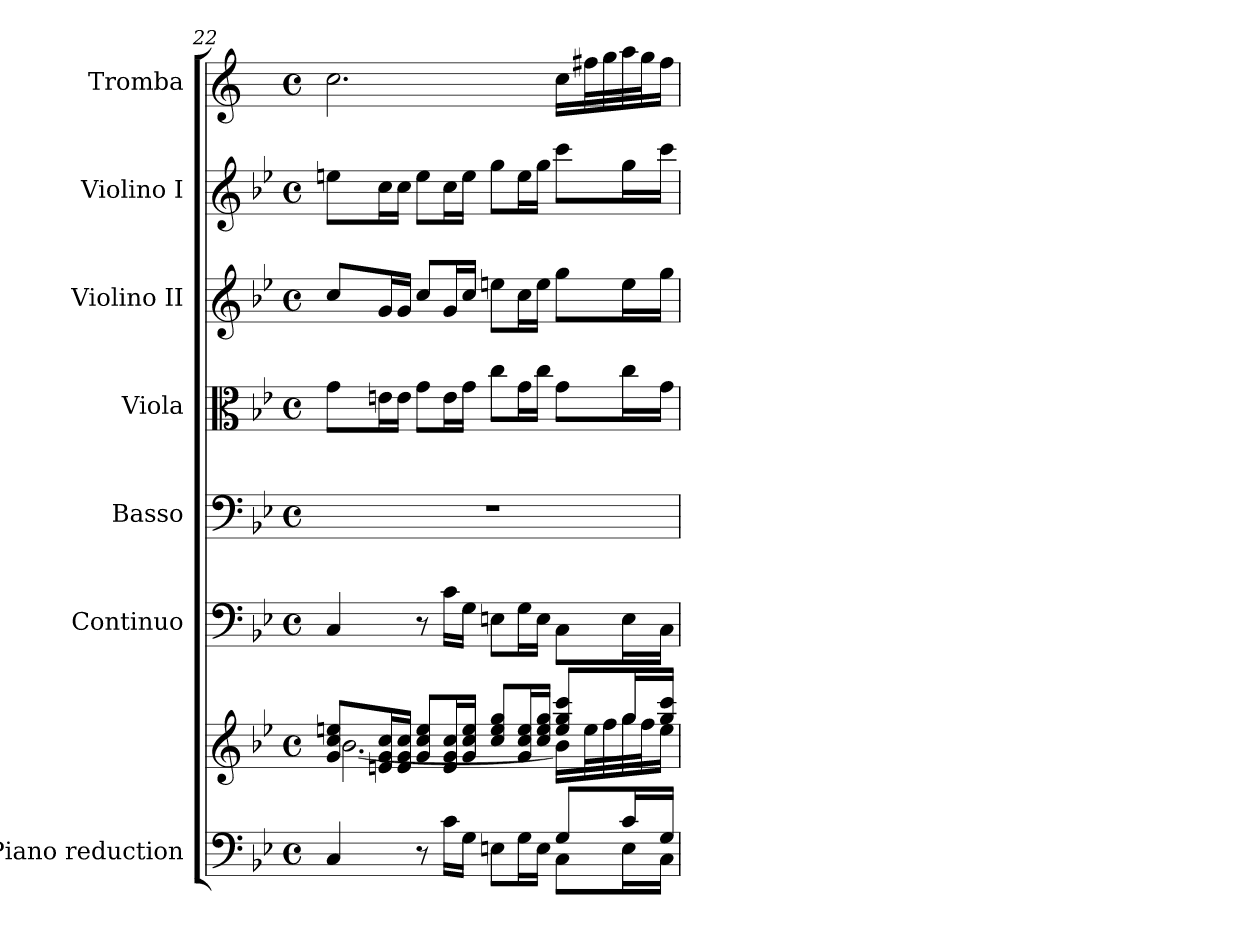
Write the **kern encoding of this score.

**kern	**kern	**kern	**kern	**kern	**kern	**kern	**kern
*part7	*part7	*part6	*part5	*part4	*part3	*part2	*part1
*staff8	*staff7	*staff6	*staff5	*staff4	*staff3	*staff2	*staff1
*I"Piano reduction	*	*I"Continuo	*I"Basso	*I"Viola	*I"Violino II	*I"Violino I	*I"Tromba
*I'Pno	*	*	*	*	*	*	*
*clefF4	*clefG2	*clefF4	*clefF4	*clefC3	*clefG2	*clefG2	*clefG2
*	*	*	*	*	*	*	*ITrd1c2
*k[b-e-]	*k[b-e-]	*k[b-e-]	*k[b-e-]	*k[b-e-]	*k[b-e-]	*k[b-e-]	*k[b-e-]
*M4/4	*M4/4	*M4/4	*M4/4	*M4/4	*M4/4	*M4/4	*M4/4
*met(c)	*met(c)	*met(c)	*met(c)	*met(c)	*met(c)	*met(c)	*met(c)
=22	=22	=22	=22	=22	=22	=22	=22
*^	*^	*	*	*	*	*	*
4C/	4ryy	8g/ 8cc/ 8een/L	[2.b-\	4C/	1r	8g\L	8cc/L	8een\L	2.b-\
.	.	16en/ 16g/ 16cc/L	.	.	.	16en\L	16g/L	16cc\L	.
.	.	16e/ 16g/ 16cc/JJ	.	.	.	16e\JJ	16g/JJ	16cc\JJ	.
8r	8ryy	8g/ 8cc/ 8ee/L	.	8r	.	8g\L	8cc/L	8ee\L	.
8ryy	16c\LL	16e/ 16g/ 16cc/L	.	16c\LL	.	16e\L	16g/L	16cc\L	.
.	16G\JJ	16g/ 16cc/ 16ee/JJ	.	16G\JJ	.	16g\JJ	16cc/JJ	16ee\JJ	.
4ryy	8En\L	8cc/ 8ee/ 8gg/L	.	8En\L	.	8cc\L	8een\L	8gg\L	.
.	16G\L	16g/ 16cc/ 16ee/L	.	16G\L	.	16g\L	16cc\L	16ee\L	.
.	16E\JJ	16cc/ 16ee/ 16gg/JJ	.	16E\JJ	.	16cc\JJ	16ee\JJ	16gg\JJ	.
8G/L	8C\L	8ee/ 8gg/ 8ccc/L	16b-\LL]	8C\L	.	8g\L	8gg\L	8ccc\L	16b-\LL
.	.	.	32ee\L	.	.	.	.	.	32een\L
.	.	.	32ff\	.	.	.	.	.	32ff\
16c/L	16E\L	16gg/L	32gg\	16E\L	.	16cc\L	16ee\L	16gg\L	32gg\
.	.	.	32ff\J	.	.	.	.	.	32ff\J
16G/JJ	16C\JJ	16gg/ 16ccc/JJ	16ee\JJ	16C\JJ	.	16g\JJ	16gg\JJ	16ccc\JJ	16ee\JJ
*v	*v	*	*	*	*	*	*	*	*
*	*v	*v	*	*	*	*	*	*
=	=	=	=	=	=	=	=
*-	*-	*-	*-	*-	*-	*-	*-
